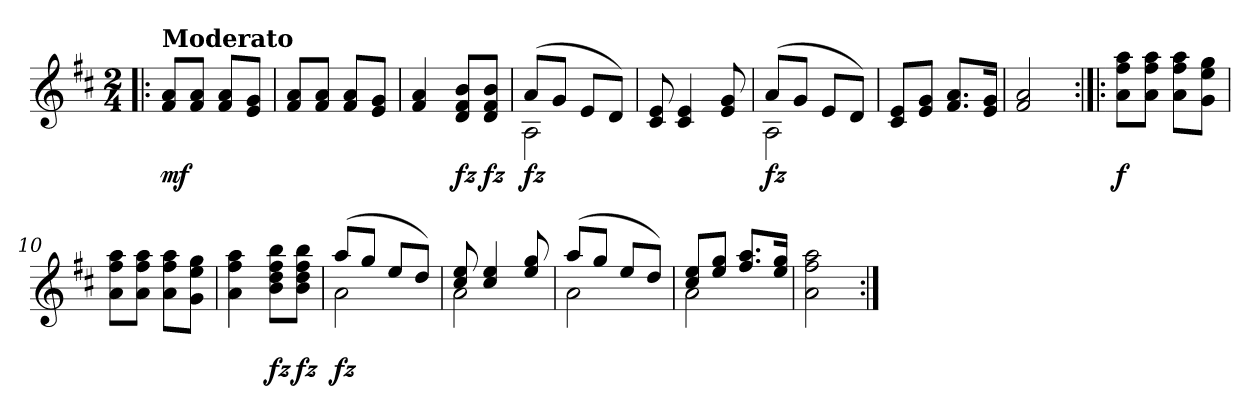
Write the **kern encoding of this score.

**kern	**dynam
*part1	*part1
*staff1	*staff1
*clefG2	*
*k[f#c#]	*
*D:	*
*M2/4	*
=1!|:	=1!|:
!LO:TX:a:B:t=Moderato	!
8f# 8aL	mf
8f# 8aJ	.
8f# 8aL	.
8e 8gJ	.
=2	=2
8f# 8aL	.
8f# 8aJ	.
8f# 8aL	.
8e 8gJ	.
=3	=3
4f# 4a	.
8d 8f# 8bL	fz
8d 8f# 8bJ	fz
=4	=4
*^	*
(8aL	2A	fz
8gJ	.	.
8eL	.	.
8dJ)	.	.
*v	*v	*
=5	=5
8c# 8e	.
4c# 4e	.
8e 8g	.
=6	=6
*^	*
(8aL	2A	fz
8gJ	.	.
8eL	.	.
8dJ)	.	.
*v	*v	*
=7	=7
8c# 8eL	.
8e 8gJ	.
8.f# 8.aL	.
16e 16gJk	.
=8	=8
2f# 2a	.
=9:|!|:	=9:|!|:
8a 8ff# 8aaL	f
8a 8ff# 8aaJ	.
8a 8ff# 8aaL	.
8g 8ee 8ggJ	.
=10	=10
8a 8ff# 8aaL	.
8a 8ff# 8aaJ	.
8a 8ff# 8aaL	.
8g 8ee 8ggJ	.
=11	=11
4a 4ff# 4aa	.
8b 8dd 8ff# 8bbL	fz
8b 8dd 8ff# 8bbJ	fz
=12	=12
*^	*
(8aaL	2a	fz
8ggJ	.	.
8eeL	.	.
8ddJ)	.	.
=13	=13	=13
8cc# 8ee	2a	.
4cc# 4ee	.	.
8ee 8gg	.	.
=14	=14	=14
(8aaL	2a	.
8ggJ	.	.
8eeL	.	.
8ddJ)	.	.
=15	=15	=15
8cc# 8eeL	2a	.
8ee 8ggJ	.	.
8.ff# 8.aaL	.	.
16ee 16ggJk	.	.
*v	*v	*
=16	=16
2a 2ff# 2aa	.
=:|!	=:|!
*-	*-
